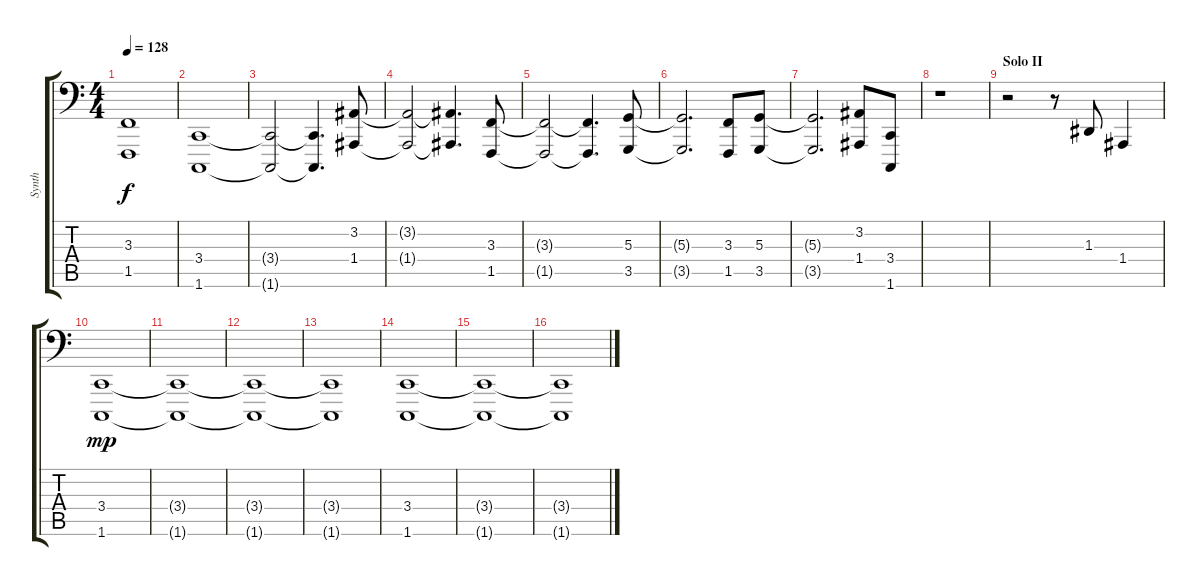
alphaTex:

\track ("Synth" "Synth") {instrument lead2sawtooth}
\staff {score tabs}
\tuning (C3 G2 D2 A1 E1 B0) {hide}
\ts (4 4)
\tempo 128
\clef f4
\ks c
(3.3{t} 1.5{t}).1{dy f} |
(3.4 1.6).1 |
(3.4{t} 1.6{t}).2 (3.4{t} 1.6{t}).4{d} (3.2 1.4).8 |
(3.2{t} 1.4{t}).2 (3.2{t} 1.4{t}).4{d} (3.3 1.5).8 |
(3.3{t} 1.5{t}).2 (3.3{t} 1.5{t}).4{d} (5.3 3.5).8 |
(5.3{t} 3.5{t}).2{d} (3.3 1.5).8 (5.3 3.5).8 |
(5.3{t} 3.5{t}).2{d} (3.2 1.4).8 (3.4 1.6).8 |
r.1 |
\section ("" "Solo II")
r.2 r.8 1.3.8 1.4.4 |
(3.4 1.6).1{dy mp} |
(3.4{t} 1.6{t}).1 |
(3.4{t} 1.6{t}).1 |
(3.4{t} 1.6{t}).1 |
(3.4 1.6).1 |
(3.4{t} 1.6{t}).1 |
(3.4{t} 1.6{t}).1
